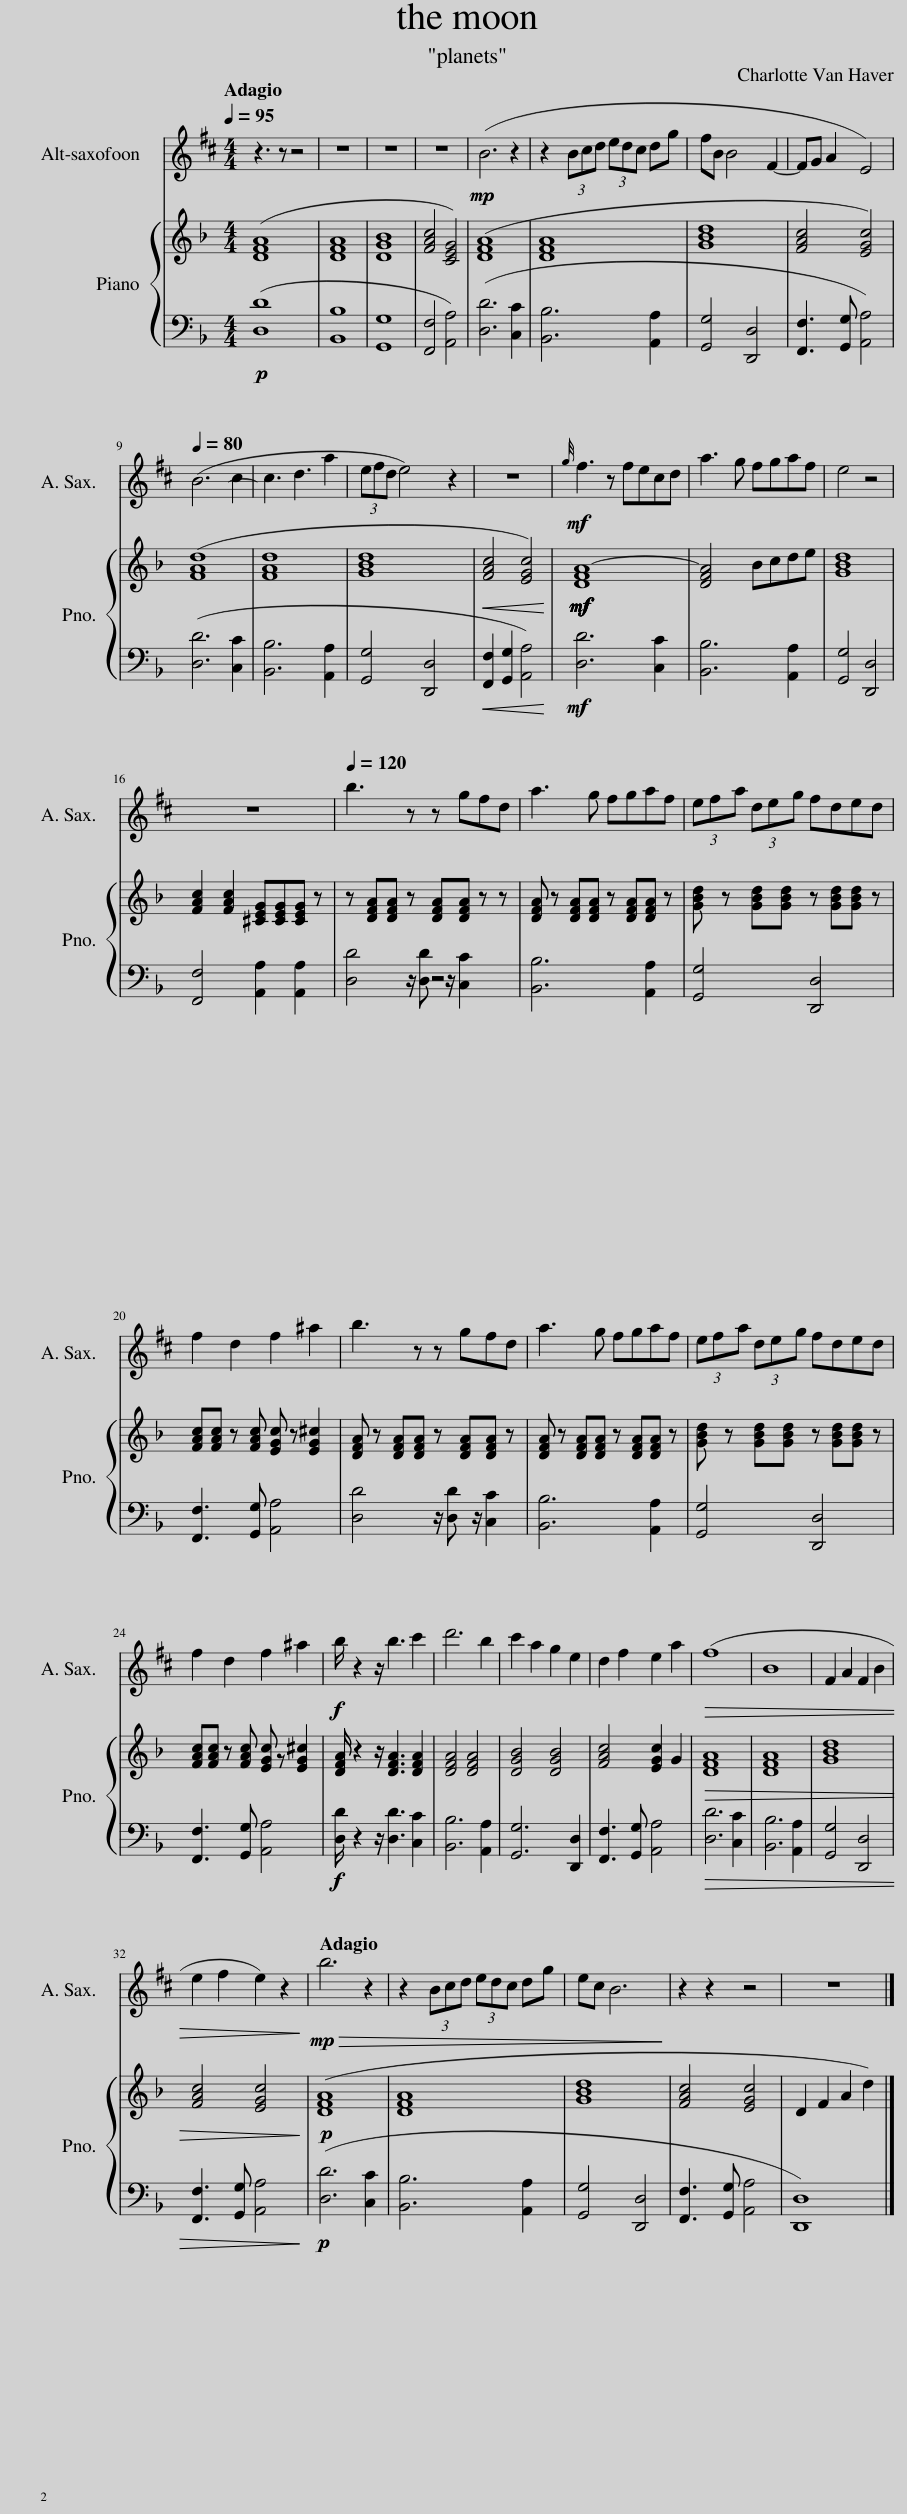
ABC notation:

X:1
%%score 1 { 2 | 3 }
L:1/8
Q:1/4=71
M:4/4
I:linebreak $
K:F
V:1 treble transpose=-9
V:2 treble
V:3 bass
V:1
[K:D] z3 z z4 | z8 | z8 | z8 |!mp! (B6 z2 | %5
 z2 (3Bcd (3edc dg | fB B4 F2- | FG A2 E4) |$[Q:1/4=80] (B6 c2- | c3 d3 a2 | %10
 (3efd e4) z2 | z8 |!mf!{g} f3 z fecd | a3 g fgaf | e4 z4 |$ %15
 z8 |[Q:1/4=120] b3 z z gfd | a3 g fgaf | (3efa (3deg fded |$ f2 d2 f2 ^a2 | %20
 b3 z z gfd | a3 g fgaf | (3efa (3deg fded |$ f2 d2 f2 ^a2 |!f! b/ z2 z/ b3 c'2 | %25
 d'6 b2 | c'2 a2 g2 e2 | d2 f2 e2 a2 |!>(! (f8 | B8 | %30
 F2 A2 F2 B2 |$ e2 f2 e2) z2!>)! |[Q:1/4=71]!mp!!>(! b6 z2 | z2 (3Bcd (3edc dg | ec B6!>)! | %35
 z2 z2 z4 | z8 |] %37
V:2
 ([DFA]8 | [DFA]8 | [DGB]8 | [FAc]4 [CEG]4) | ([DFA]8 | %5
 [DFA]8 | [GBd]8 | [FAc]4 [EGc]4) |$ ([FAd]8 | [FAd]8 | %10
 [GBd]8 |!<(! [FAc]4 [EGc]4)!<)! |!mf!!mf!!mf! [DFA-]8 | [DFA]4 Bcde | [GBd]8 |$ %15
 [FAc]2 [FAc]2 [^CEG][CEG][CEG] z | z [DFA][DFA] z [DFA][DFA] z z | [DFA] z [DFA][DFA] z [DFA][DFA] z | [GBd] z [GBd][GBd] z [GBd][GBd] z |$ [FAc][FAc] z [FAc] [EGc] z [EG^c]2 | %20
 [DFA] z [DFA][DFA] z [DFA][DFA] z | [DFA] z [DFA][DFA] z [DFA][DFA] z | [GBd] z [GBd][GBd] z [GBd][GBd] z |$ [FAc][FAc] z [FAc] [EGc] z [EG^c]2 | [DFA]/ z2 z/ [DFA]3 [DFA]2 | %25
 [DFA]4 [DFA]4 | [DGB]4 [DGB]4 | [FAc]4 [EGc]2 G2 |!>(! [DFA]8 | [DFA]8 | %30
 [GBd]8 |$ [FAc]4 [EGc]4!>)! |!p! ([DFA]8 | [DFA]8 | [GBd]8 | %35
 [FAc]4 [EGc]4 | D2 F2 A2 d2) |] %37
V:3
!p! ([D,D]8 | [B,,B,]8 | [G,,G,]8 | [F,,F,]4 [A,,A,]4) | ([D,D]6 [C,C]2 | %5
 [B,,B,]6 [A,,A,]2 | [G,,G,]4 [D,,D,]4 | [F,,F,]3 [G,,G,] [A,,A,]4) |$ ([D,D]6 [C,C]2 | [B,,B,]6 [A,,A,]2 | %10
 [G,,G,]4 [D,,D,]4 |!<(! [F,,F,]2 [G,,G,]2 [A,,A,]4)!<)! |!mf! [D,D]6 [C,C]2 | [B,,B,]6 [A,,A,]2 | [G,,G,]4 [D,,D,]4 |$ %15
 [F,,F,]4 [A,,A,]2 [A,,A,]2 | [D,DD,D]4 [D,D]/ z/ [C,C]2 x | [B,,B,]6 [A,,A,]2 | [G,,G,]4 [D,,D,]4 |$ [F,,F,]3 [G,,G,] [A,,A,]4 | %20
 [D,D]4 z/ [D,D] z/ [C,C]2 | [B,,B,]6 [A,,A,]2 | [G,,G,]4 [D,,D,]4 |$ [F,,F,]3 [G,,G,] [A,,A,]4 |!f! [D,D]/ z2 z/ [D,D]3 [C,C]2 | %25
 [B,,B,]6 [A,,A,]2 | [G,,G,]6 [D,,D,]2 | [F,,F,]3 [G,,G,] [A,,A,]4 |!>(! [D,D]6 [C,C]2 | [B,,B,]6 [A,,A,]2 | %30
 [G,,G,]4 [D,,D,]4 |$ [F,,F,]3 [G,,G,] [A,,A,]4!>)! |!p! ([D,D]6 [C,C]2 | [B,,B,]6 [A,,A,]2 | [G,,G,]4 [D,,D,]4 | %35
 [F,,F,]3 [G,,G,] [A,,A,]4 | [D,,D,]8) |] %37
